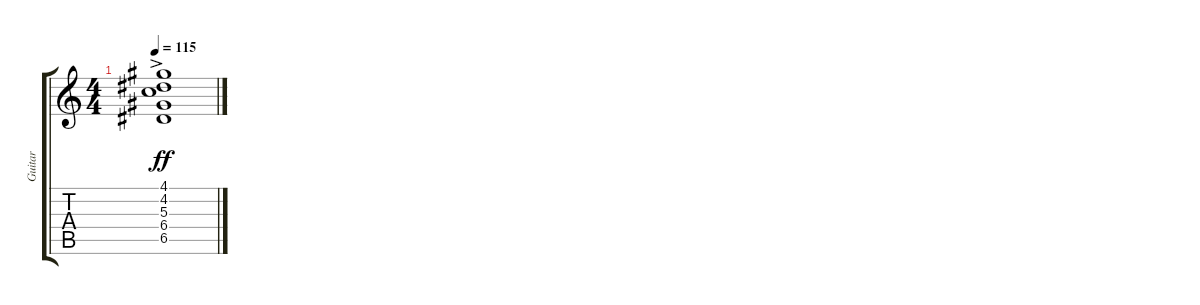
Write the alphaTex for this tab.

\track ("Guitar" "Guitar") {instrument overdrivenguitar}
\staff {score tabs}
\tuning (E4 B3 G3 D3 A2 E2) {hide}
\ts (4 4)
\tempo 115
\clef g2
\ks c
(4.1{ac} 4.2 5.3 6.4 6.5).1{dy ff}
